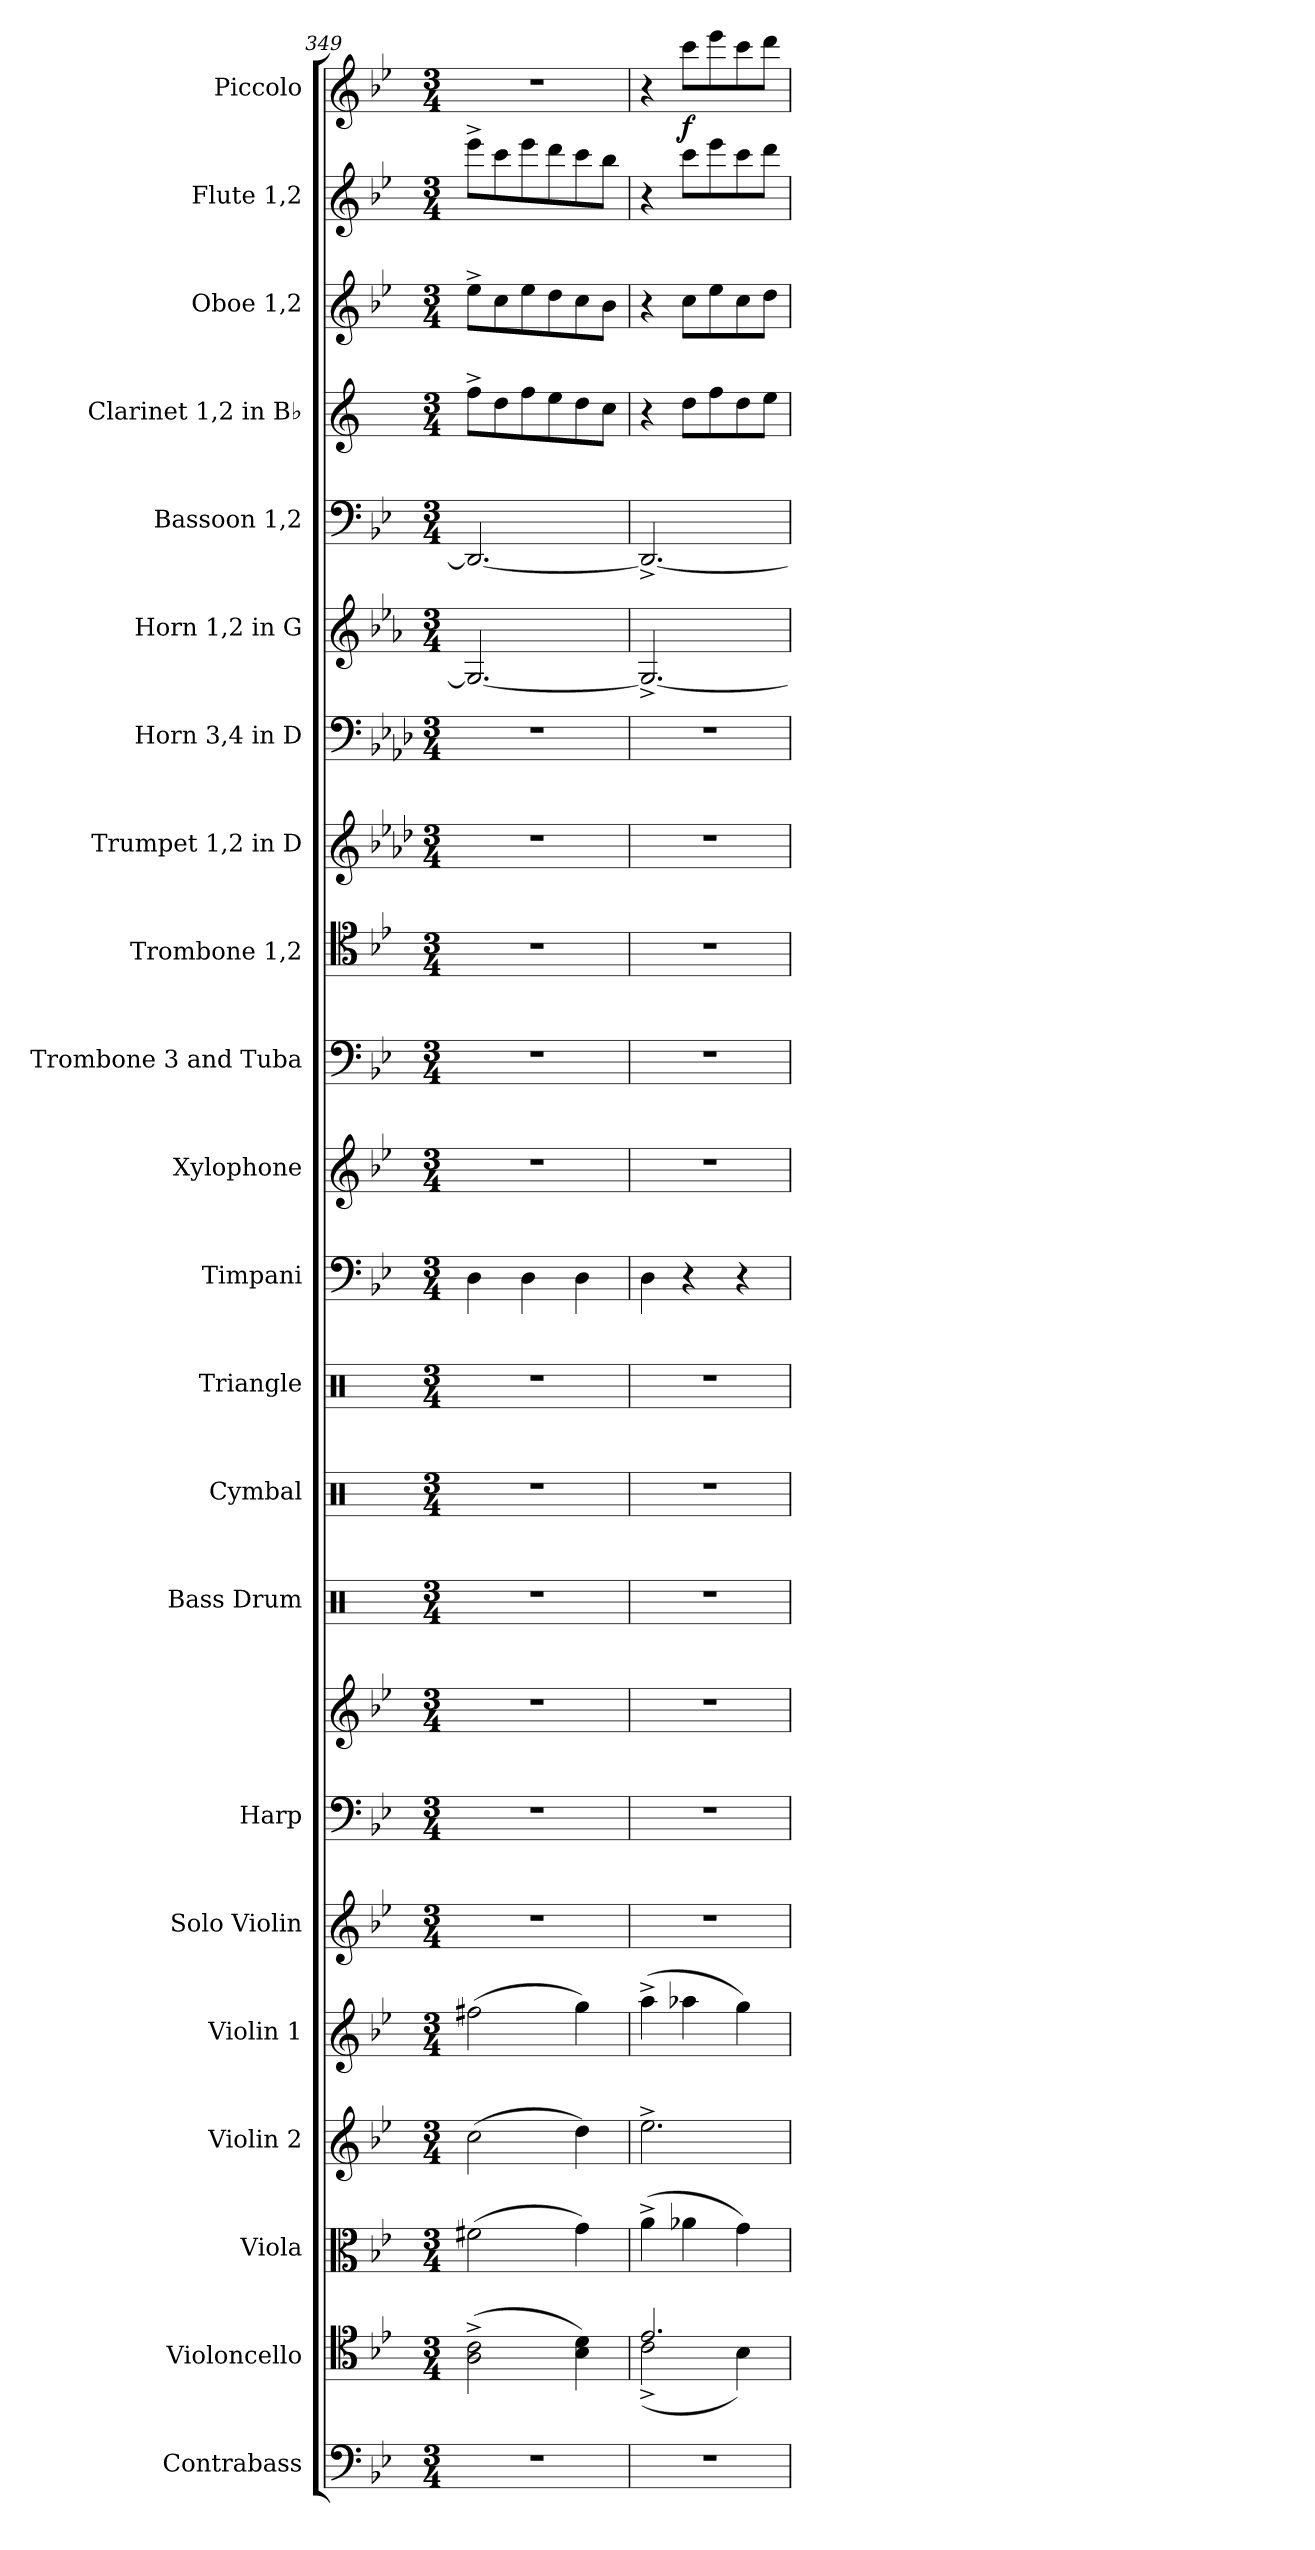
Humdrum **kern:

**kern	**kern	**kern	**kern	**kern	**kern	**kern	**kern	**kern	**kern	**kern	**kern	**kern	**kern	**kern	**kern	**kern	**kern	**kern	**kern	**kern	**kern	**kern	**dynam
*part22	*part21	*part20	*part19	*part18	*part17	*part16	*part16	*part15	*part14	*part13	*part12	*part11	*part10	*part9	*part8	*part7	*part6	*part5	*part4	*part3	*part2	*part1	*part1
*staff23	*staff22	*staff21	*staff20	*staff19	*staff18	*staff17	*staff16	*staff15	*staff14	*staff13	*staff12	*staff11	*staff10	*staff9	*staff8	*staff7	*staff6	*staff5	*staff4	*staff3	*staff2	*staff1	*staff1
*I"Contrabass	*I"Violoncello	*I"Viola	*I"Violin 2	*I"Violin 1	*I"Solo Violin	*I"Harp	*	*I"Bass Drum	*I"Cymbal	*I"Triangle	*I"Timpani	*I"Xylophone	*I"Trombone 3 and Tuba	*I"Trombone 1,2	*I"Trumpet 1,2 in D	*I"Horn 3,4 in D	*I"Horn 1,2 in G	*I"Bassoon 1,2	*I"Clarinet 1,2 in B♭	*I"Oboe 1,2	*I"Flute 1,2	*I"Piccolo	*
*I'Cb.	*I'Vc.	*I'Vla.	*I'Vln. 2	*I'Vln. 1	*I'Solo Vln.	*I'Hrp.	*	*I'B.D	*I'Cym.	*I'Trgl.	*I'Timp.	*I'Xyl.	*I'Tbn. 3 and Tba.	*I'Tbn. 1,2	*I'Tpt. 1,2 in D	*I'Hn. 3,4 in D	*I'Hn. 1,2 in G	*I'Bsn. 1,2	*I'Cl. 1,2 in B♭	*I'Ob. 1,2	*I'Fl. 1,2	*I'Picc.	*
*clefF4	*clefC4	*clefC3	*clefG2	*clefG2	*clefG2	*clefF4	*clefG2	*clefX	*clefX	*clefX	*clefF4	*clefG2	*clefF4	*clefC4	*clefG2	*clefF4	*clefG2	*clefF4	*clefG2	*clefG2	*clefG2	*clefG2	*
*ITrd7c12	*	*	*	*	*	*	*	*	*	*	*	*ITrd-7c-12	*	*	*ITrd-1c-2	*ITrd6c10	*ITrd3c5	*	*ITrd1c2	*	*	*ITrd-7c-12	*
*k[b-e-]	*k[b-e-]	*k[b-e-]	*k[b-e-]	*k[b-e-]	*k[b-e-]	*k[b-e-]	*k[b-e-]	*k[]	*k[]	*k[]	*k[b-e-]	*k[b-e-]	*k[b-e-]	*k[b-e-]	*k[b-e-]	*k[b-e-]	*k[b-e-]	*k[b-e-]	*k[b-e-]	*k[b-e-]	*k[b-e-]	*k[b-e-]	*
*M3/4	*M3/4	*M3/4	*M3/4	*M3/4	*M3/4	*M3/4	*M3/4	*M3/4	*M3/4	*M3/4	*M3/4	*M3/4	*M3/4	*M3/4	*M3/4	*M3/4	*M3/4	*M3/4	*M3/4	*M3/4	*M3/4	*M3/4	*
=349	=349	=349	=349	=349	=349	=349	=349	=349	=349	=349	=349	=349	=349	=349	=349	=349	=349	=349	=349	=349	=349	=349	=349
2.r	(>2A\^ 2c\^	(>2f#X\	(>2cc\	(>2ff#X\	2.r	2.r	2.r	2.r	2.r	2.r	4D\	2.r	2.r	2.r	2.r	2.r	2.D/_	2.DD/_	8ee-^\L	8ee-^\L	8eee-^\L	2.r	.
.	.	.	.	.	.	.	.	.	.	.	.	.	.	.	.	.	.	.	8cc\	8cc\	8ccc\	.	.
.	.	.	.	.	.	.	.	.	.	.	4D\	.	.	.	.	.	.	.	8ee-\	8ee-\	8eee-\	.	.
.	.	.	.	.	.	.	.	.	.	.	.	.	.	.	.	.	.	.	8dd\	8dd\	8ddd\	.	.
.	4B-\ 4d\)	4g\)	4dd\)	4gg\)	.	.	.	.	.	.	4D\	.	.	.	.	.	.	.	8cc\	8cc\	8ccc\	.	.
.	.	.	.	.	.	.	.	.	.	.	.	.	.	.	.	.	.	.	8b-\J	8b-\J	8bb-\J	.	.
=350	=350	=350	=350	=350	=350	=350	=350	=350	=350	=350	=350	=350	=350	=350	=350	=350	=350	=350	=350	=350	=350	=350	=350
*	*^	*	*	*	*	*	*	*	*	*	*	*	*	*	*	*	*	*	*	*	*	*	*
2.r	2.e-/	(<2c^\	(>4a^\	2.ee-^\	(>4aa^\	2.r	2.r	2.r	2.r	2.r	2.r	4D\	2.r	2.r	2.r	2.r	2.r	2.D^/_	2.DD^/_	4r	4r	4r	4r	.
!	!	!	!	!	!	!	!	!	!	!	!	!	!	!	!	!	!	!	!	!	!	!	!	!LO:DY:b
.	.	.	4a-X\	.	4aa-X\	.	.	.	.	.	.	4r	.	.	.	.	.	.	.	8cc\L	8cc\L	8ccc\L	8cccc\L	f
.	.	.	.	.	.	.	.	.	.	.	.	.	.	.	.	.	.	.	.	8ee-\	8ee-\	8eee-\	8eeee-\	.
.	.	4B-\)	4g\)	.	4gg\)	.	.	.	.	.	.	4r	.	.	.	.	.	.	.	8cc\	8cc\	8ccc\	8cccc\	.
.	.	.	.	.	.	.	.	.	.	.	.	.	.	.	.	.	.	.	.	8dd\J	8dd\J	8ddd\J	8dddd\J	.
*	*v	*v	*	*	*	*	*	*	*	*	*	*	*	*	*	*	*	*	*	*	*	*	*	*
=	=	=	=	=	=	=	=	=	=	=	=	=	=	=	=	=	=	=	=	=	=	=	=
*-	*-	*-	*-	*-	*-	*-	*-	*-	*-	*-	*-	*-	*-	*-	*-	*-	*-	*-	*-	*-	*-	*-	*-
